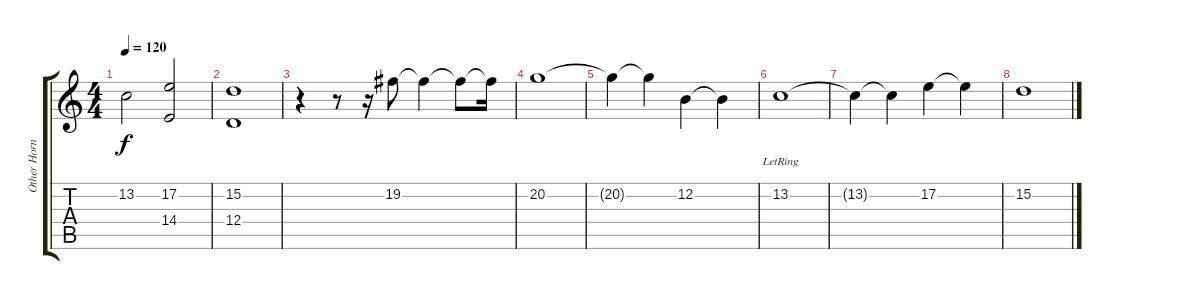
\track ("Other Horns" "Other Horn") {instrument oboe}
\staff {score tabs}
\tuning (E4 B3 G3 D3 A2 E2) {hide}
\ts (4 4)
\tempo 120
\clef g2
\ks c
13.2{t}.2{dy f} (17.2 14.4).2 |
(15.2 12.4).1 |
r.4 r.8 r.16 19.2.8 19.2{t}.4 19.2{t}.8 19.2{t}.16 |
20.2.1 |
20.2{t}.4 20.2{t}.4 12.2.4 12.2{t}.4 |
13.2{lr}.1 |
13.2{t}.4 13.2{t}.4 17.2.4 17.2{t}.4 |
15.2.1
